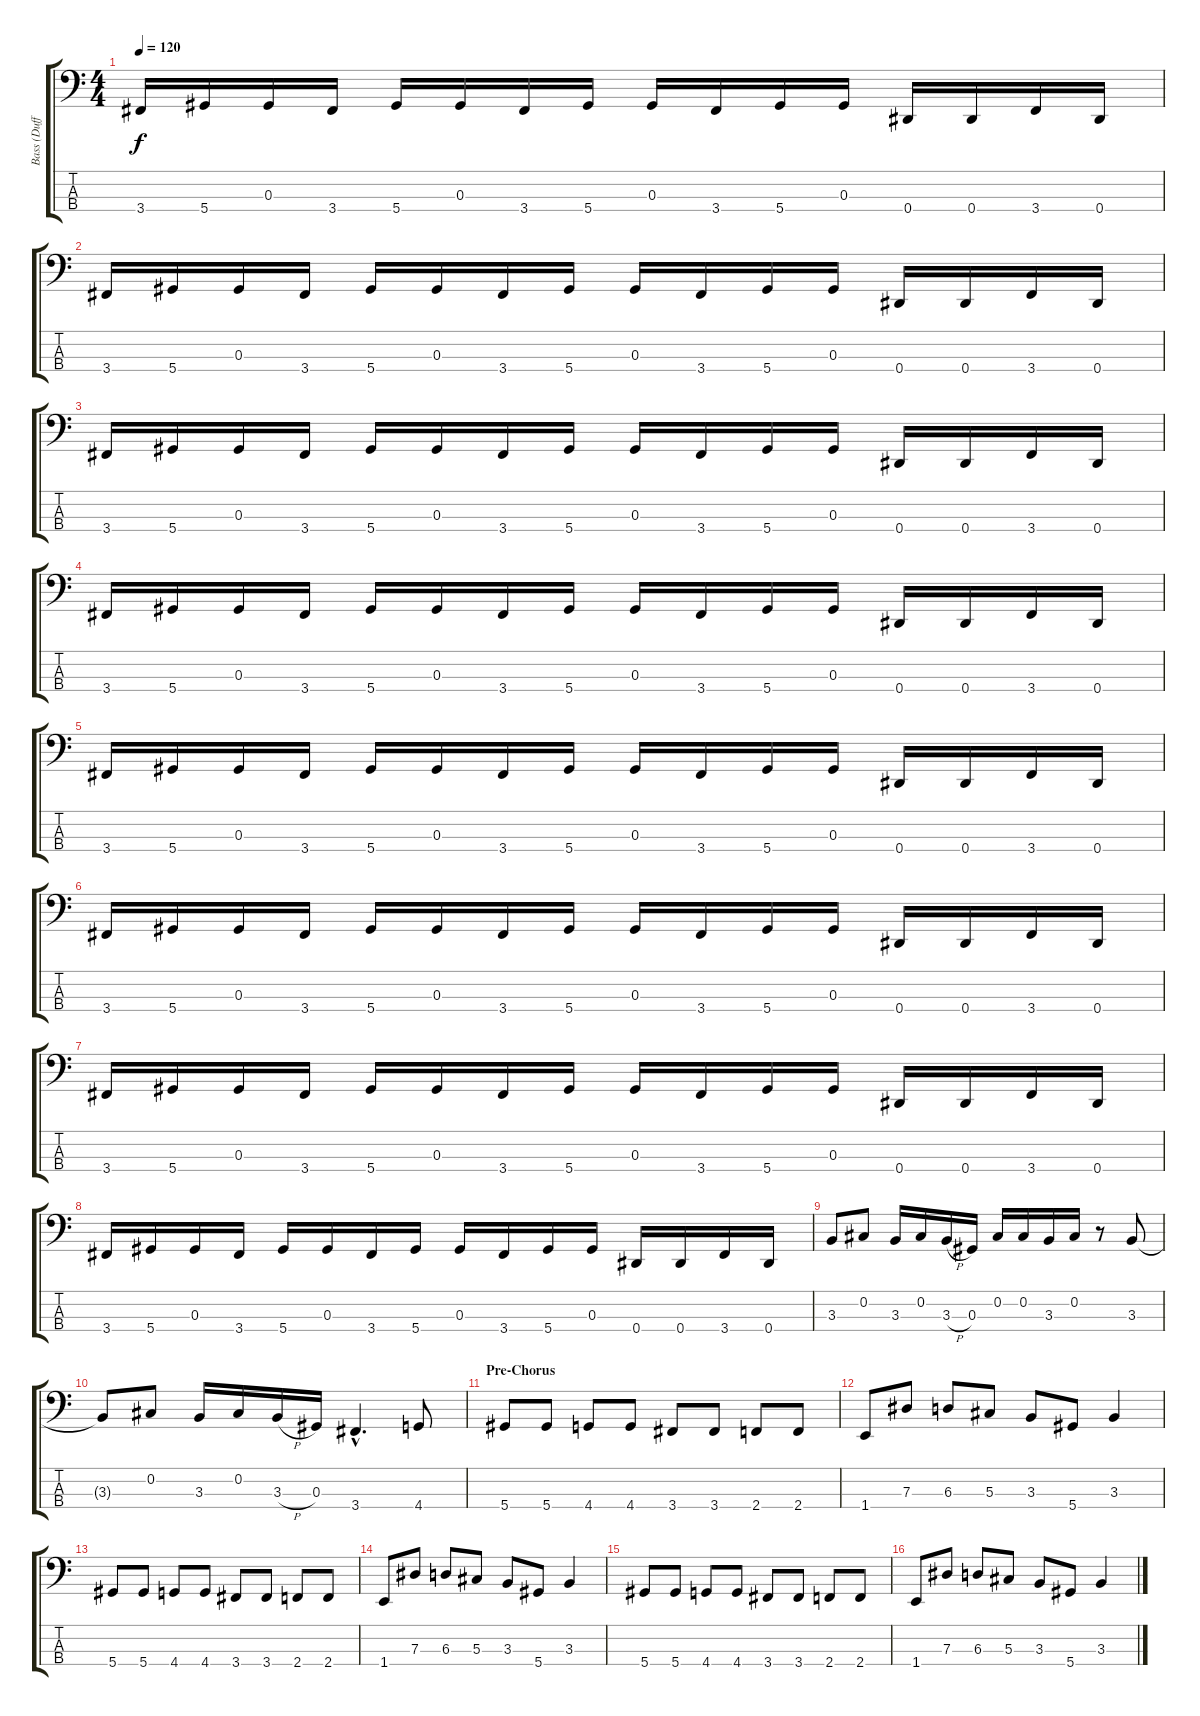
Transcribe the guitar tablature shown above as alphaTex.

\track ("Bass (Duff)" "Bass (Duff") {instrument electricbasspick}
\staff {score tabs}
\tuning (Gb2 Db2 Ab1 Eb1) {hide}
\ts (4 4)
\tempo 120
\clef f4
\ks c
3.4.16{dy f} 5.4.16 0.3.16 3.4.16 5.4.16 0.3.16 3.4.16 5.4.16 0.3.16 3.4.16 5.4.16 0.3.16 0.4.16 0.4.16 3.4.16 0.4.16 |
3.4.16 5.4.16 0.3.16 3.4.16 5.4.16 0.3.16 3.4.16 5.4.16 0.3.16 3.4.16 5.4.16 0.3.16 0.4.16 0.4.16 3.4.16 0.4.16 |
3.4.16 5.4.16 0.3.16 3.4.16 5.4.16 0.3.16 3.4.16 5.4.16 0.3.16 3.4.16 5.4.16 0.3.16 0.4.16 0.4.16 3.4.16 0.4.16 |
3.4.16 5.4.16 0.3.16 3.4.16 5.4.16 0.3.16 3.4.16 5.4.16 0.3.16 3.4.16 5.4.16 0.3.16 0.4.16 0.4.16 3.4.16 0.4.16 |
3.4.16 5.4.16 0.3.16 3.4.16 5.4.16 0.3.16 3.4.16 5.4.16 0.3.16 3.4.16 5.4.16 0.3.16 0.4.16 0.4.16 3.4.16 0.4.16 |
3.4.16 5.4.16 0.3.16 3.4.16 5.4.16 0.3.16 3.4.16 5.4.16 0.3.16 3.4.16 5.4.16 0.3.16 0.4.16 0.4.16 3.4.16 0.4.16 |
3.4.16 5.4.16 0.3.16 3.4.16 5.4.16 0.3.16 3.4.16 5.4.16 0.3.16 3.4.16 5.4.16 0.3.16 0.4.16 0.4.16 3.4.16 0.4.16 |
3.4.16 5.4.16 0.3.16 3.4.16 5.4.16 0.3.16 3.4.16 5.4.16 0.3.16 3.4.16 5.4.16 0.3.16 0.4.16 0.4.16 3.4.16 0.4.16 |
3.3.8 0.2.8 3.3.16 0.2.16 3.3{h}.16 0.3.16 0.2.16 0.2.16 3.3.16 0.2.16 r.8 3.3.8 |
3.3{t}.8 0.2.8 3.3.16 0.2.16 3.3{h}.16 0.3.16 3.4{hac}.4{d} 4.4.8 |
\section ("" "Pre-Chorus")
5.4.8 5.4.8 4.4.8 4.4.8 3.4.8 3.4.8 2.4.8 2.4.8 |
1.4.8 7.3.8 6.3.8 5.3.8 3.3.8 5.4.8 3.3.4 |
5.4.8 5.4.8 4.4.8 4.4.8 3.4.8 3.4.8 2.4.8 2.4.8 |
1.4.8 7.3.8 6.3.8 5.3.8 3.3.8 5.4.8 3.3.4 |
5.4.8 5.4.8 4.4.8 4.4.8 3.4.8 3.4.8 2.4.8 2.4.8 |
1.4.8 7.3.8 6.3.8 5.3.8 3.3.8 5.4.8 3.3.4
